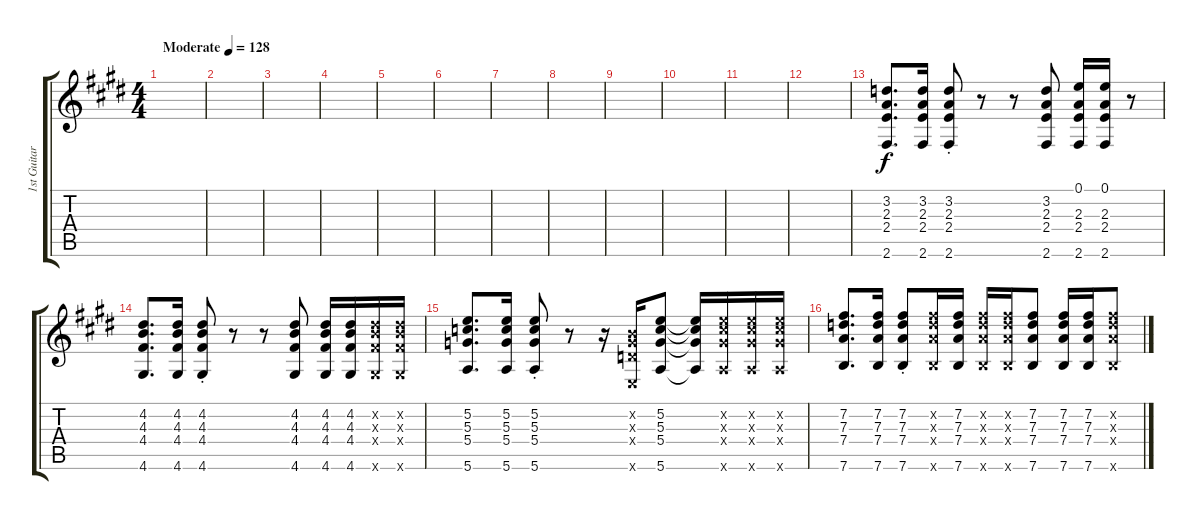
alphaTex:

\track ("1st Guitar" "1st Guitar") {instrument acousticguitarnylon}
\staff {score tabs}
\tuning (E4 B3 G3 D3 A2 E2) {hide}
\ts (4 4)
\tempo (128 "Moderate")
\clef g2
\ks c#minor
|
|
|
|
|
|
|
|
|
|
|
|
(3.2 2.3 2.4 2.6).8{d} (3.2 2.3 2.4 2.6).16 (3.2{st} 2.3{st} 2.4{st} 2.6).8 r.8 r.8 (3.2 2.3 2.4 2.6).8 (0.1 2.3 2.4 2.6).16 (0.1 2.3 2.4 2.6).16 r.8 |
(4.2 4.3 4.4 4.6).8{d} (4.2 4.3 4.4 4.6).16 (4.2{st} 4.3{st} 4.4{st} 4.6).8 r.8 r.8 (4.2 4.3 4.4 4.6).8 (4.2 4.3 4.4 4.6).16 (4.2 4.3 4.4 4.6).16 (4.2{x} 4.3{x} 4.4{x} 4.6{x}).16 (4.2{x} 4.3{x} 4.4{x} 4.6{x}).16 |
(5.2 5.3 5.4 5.6).8{d} (5.2 5.3 5.4 5.6).16 (5.2{st} 5.3{st} 5.4{st} 5.6{st}).8 r.8 r.16 (0.2{x} 0.3{x} 0.4{x} 0.6{x}).16 (5.2 5.3 5.4 5.6).8 (5.2{t} 5.3{t} 5.4{t} 5.6{t}).16 (5.2{x} 5.3{x} 5.4{x} 5.6{x}).16 (5.2{x} 5.3{x} 5.4{x} 5.6{x}).16 (5.2{x} 5.3{x} 5.4{x} 5.6{x}).16 |
(7.2 7.3 7.4 7.6).8{d} (7.2 7.3 7.4 7.6).16 (7.2{st} 7.3 7.4 7.6{st}).8 (7.2{x} 7.3{x} 7.4{x} 7.6{x}).16 (7.2 7.3 7.4 7.6).16 (7.2{x} 7.3{x} 7.4{x} 7.6{x}).16 (7.2{x} 7.3{x} 7.4{x} 7.6{x}).16 (7.2 7.3 7.4 7.6).8 (7.2 7.3 7.4 7.6).16 (7.2 7.3 7.4 7.6).16 (7.2{x} 7.3{x} 7.4{x} 7.6{x}).8
